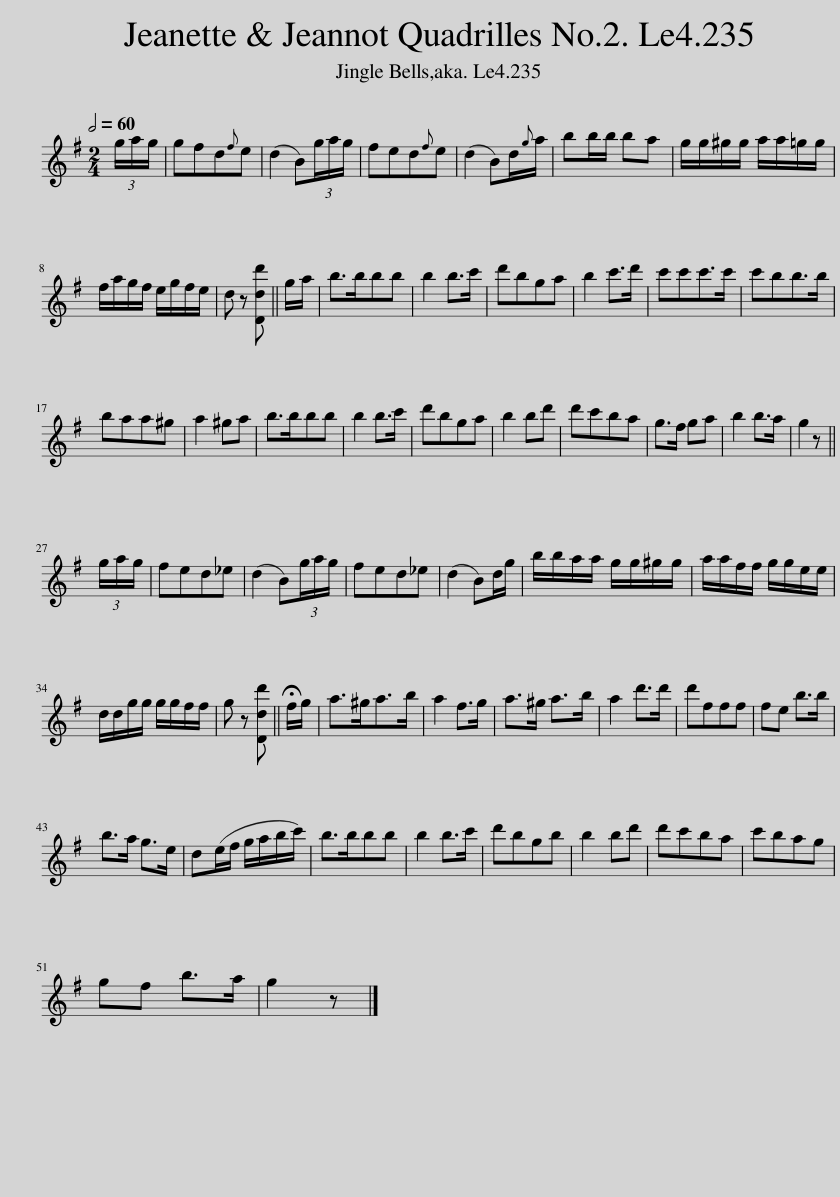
X:1
L:1/8
Q:1/2=60
M:2/4
I:linebreak $
K:G
V:1 treble
V:1
 (3g/a/g/ | gfd{f}e | (d2 B)(3g/a/g/ | fed{f}e | (d2 B)d/{g}a/ | %5
 bb/b/ ba | g/g/^g/g/ a/a/=g/g/ |$ f/a/g/f/ e/g/f/e/ | d z [Ddd'] || g/a/ | %10
 b>bbb | b2 b>c' | d'bga | b2 c'>d' | c'c'c'>c' | %15
 c'bb>b |$ baa^g | a2 ^ga | b>bbb | b2 b>c' | %20
 d'bga | b2 bd' | d'c'ba | g>f ga | b2 b>a | %25
 g2 z ||$ (3g/a/g/ | fed_e | (d2 B)(3g/a/g/ | fed_e | %30
 (d2 B)d/g/ | b/b/a/a/ g/g/^g/g/ | a/a/f/f/ g/g/e/e/ |$ d/d/g/g/ g/g/f/f/ | g z [Ddd'] || %35
 !fermata!f/g/ | a>^ga>b | a2 f>g | a>^g a>b | a2 d'>d' | %40
 d'fff | fe b>b |$ b>a g>e | d(e/f/ g/a/b/c'/) | b>bbb | %45
 b2 b>c' | d'bgb | b2 bd' | d'c'ba | c'bag |$ %50
 gf b>a | g2 z |] %52
